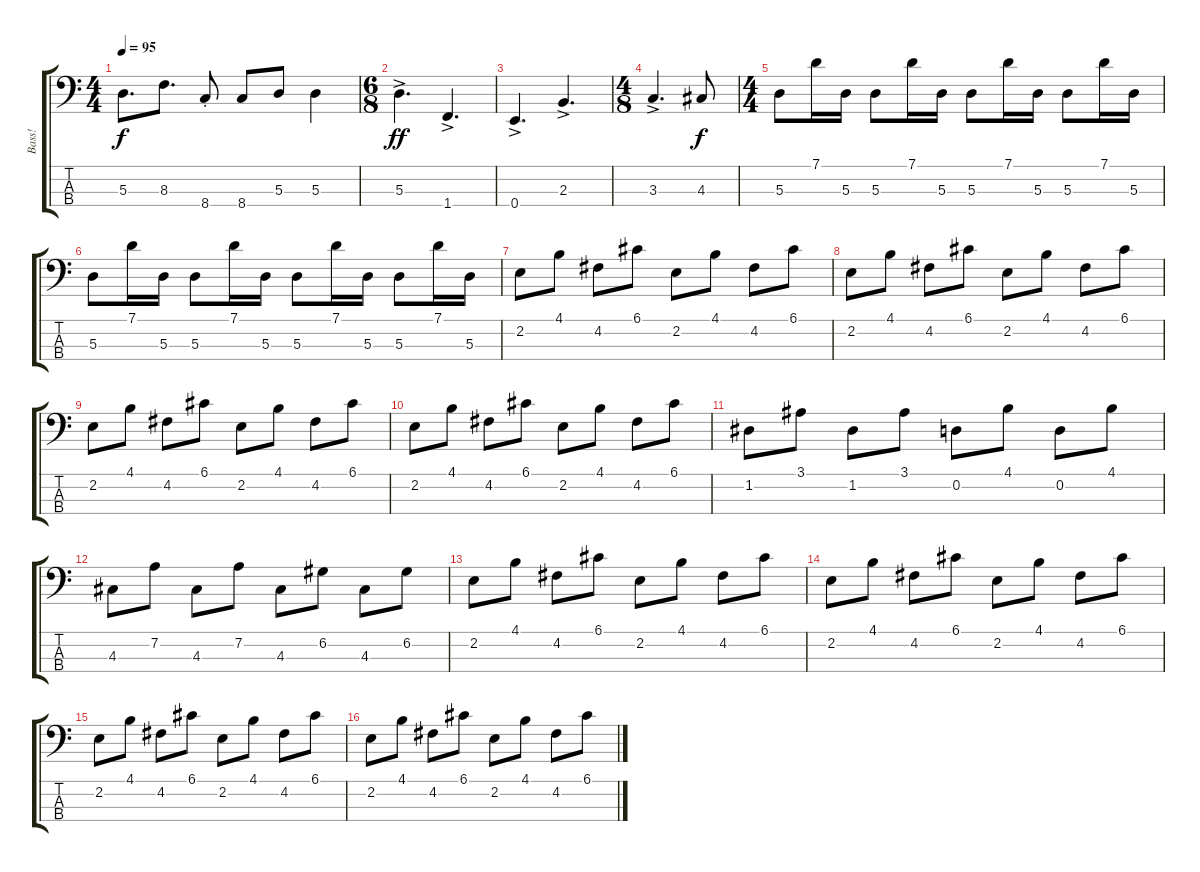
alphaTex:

\track ("Bass!" "Bass!") {instrument electricbassfinger}
\staff {score tabs}
\tuning (G2 D2 A1 E1) {hide}
\ts (4 4)
\tempo 95
\clef f4
\ks c
5.3.8{d dy f} 8.3.8{d} 8.4{st}.8 8.4.8 5.3.8 5.3.4 |
\ts (6 8)
5.3{ac}.4{d dy ff} 1.4{ac}.4{d} |
0.4{ac}.4{d} 2.3{ac}.4{d} |
\ts (4 8)
3.3{ac}.4{d} 4.3.8{dy f} |
\ts (4 4)
5.3.8 7.1.16 5.3.16 5.3.8 7.1.16 5.3.16 5.3.8 7.1.16 5.3.16 5.3.8 7.1.16 5.3.16 |
5.3.8 7.1.16 5.3.16 5.3.8 7.1.16 5.3.16 5.3.8 7.1.16 5.3.16 5.3.8 7.1.16 5.3.16 |
2.2.8 4.1.8 4.2.8 6.1.8 2.2.8 4.1.8 4.2.8 6.1.8 |
2.2.8 4.1.8 4.2.8 6.1.8 2.2.8 4.1.8 4.2.8 6.1.8 |
2.2.8 4.1.8 4.2.8 6.1.8 2.2.8 4.1.8 4.2.8 6.1.8 |
2.2.8 4.1.8 4.2.8 6.1.8 2.2.8 4.1.8 4.2.8 6.1.8 |
1.2.8 3.1.8 1.2.8 3.1.8 0.2.8 4.1.8 0.2.8 4.1.8 |
4.3.8 7.2.8 4.3.8 7.2.8 4.3.8 6.2.8 4.3.8 6.2.8 |
2.2.8 4.1.8 4.2.8 6.1.8 2.2.8 4.1.8 4.2.8 6.1.8 |
2.2.8 4.1.8 4.2.8 6.1.8 2.2.8 4.1.8 4.2.8 6.1.8 |
2.2.8 4.1.8 4.2.8 6.1.8 2.2.8 4.1.8 4.2.8 6.1.8 |
2.2.8 4.1.8 4.2.8 6.1.8 2.2.8 4.1.8 4.2.8 6.1.8
